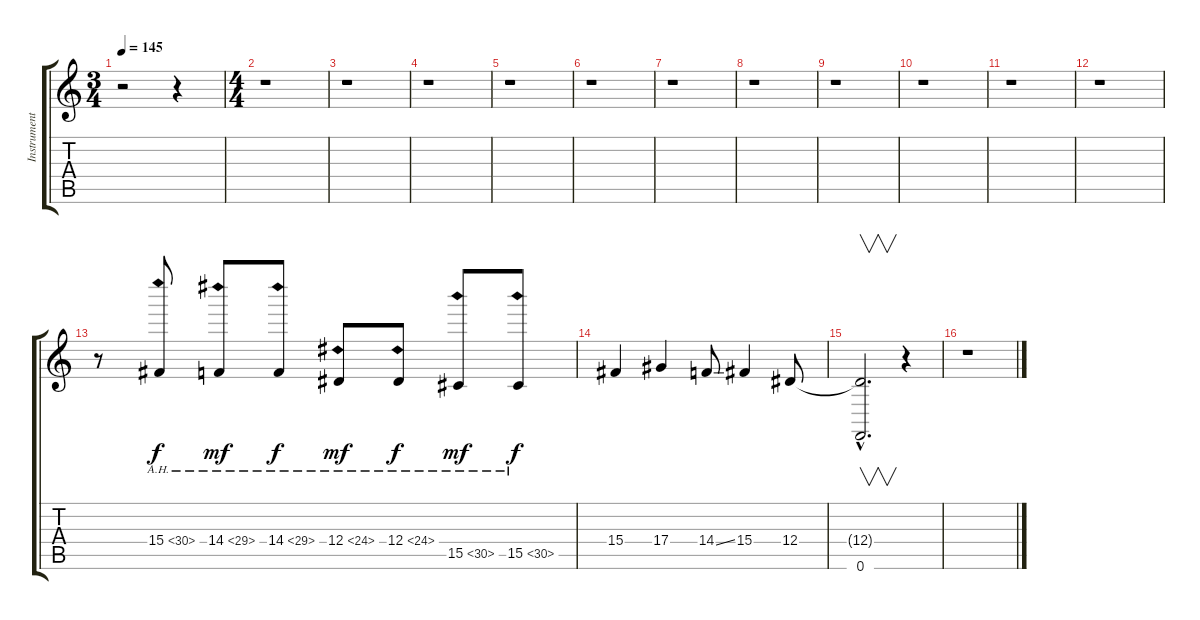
\track ("Instrument1" "Instrument") {instrument piccolo}
\staff {score tabs}
\tuning (F4 C4 Ab3 Eb3 Bb2 F2) {hide}
\ts (3 4)
\tempo 145
\clef g2
\ks c
r.2{dy f} r.4 |
\ts (4 4)
r.1 |
r.1 |
r.1 |
r.1 |
r.1 |
r.1 |
r.1 |
r.1 |
r.1 |
r.1 |
r.1 |
r.8 15.4{ah 15}.8 14.4{ah 15}.8{dy mf} 14.4{ah 15}.8{dy f} 12.4{ah 12}.8{dy mf} 12.4{ah 12}.8{dy f} 15.5{ah 15}.8{dy mf} 15.5{ah 15}.8{dy f} |
15.4.4 17.4.4 14.4{ss}.8 15.4.4 12.4.8 |
(12.4{hac t} 0.6{hac}).2{v d} r.4 |
r.1
